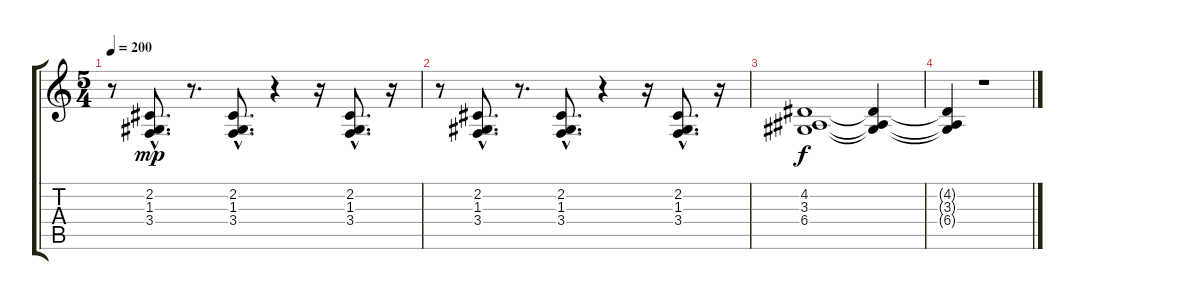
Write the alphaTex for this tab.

\track "" {instrument acousticgrandpiano}
\staff {score tabs}
\tuning (E4 B3 G3 D3 A2 E2) {hide}
\ts (5 4)
\tempo 200
\clef g2
\ks c
r.8{dy mp} (2.2{hac} 1.3{hac} 3.4{hac}).8{d} r.8{d} (2.2{hac} 1.3{hac} 3.4{hac}).8{d} r.4 r.16 (2.2{hac} 1.3{hac} 3.4{hac}).8{d} r.16 |
r.8 (2.2{hac} 1.3{hac} 3.4{hac}).8{d} r.8{d} (2.2{hac} 1.3{hac} 3.4{hac}).8{d} r.4 r.16 (2.2{hac} 1.3{hac} 3.4{hac}).8{d} r.16 |
(4.2 3.3 6.4).1{dy f} (4.2{t} 3.3{t} 6.4{t}).4 |
(4.2{t} 3.3{t} 6.4{t}).4 r.1
